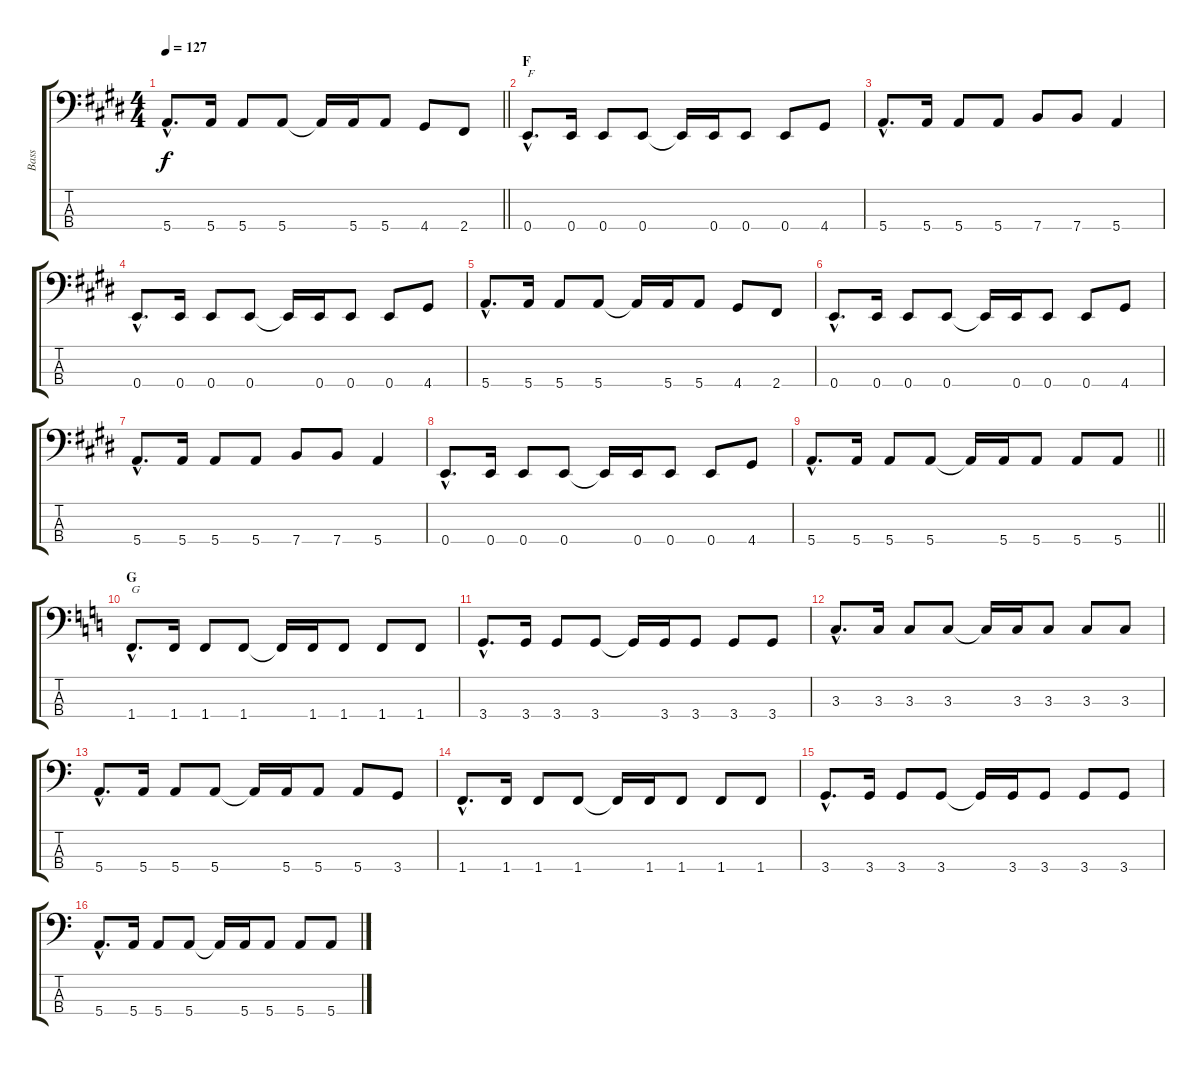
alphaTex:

\track ("Bass" "Bass") {instrument electricbasspick}
\staff {score tabs}
\tuning (G2 D2 A1 E1) {hide}
\ts (4 4)
\tempo 127
\clef f4
\barLineRight lightlight
\ks e
5.4{hac}.8{d dy f} 5.4.16 5.4.8 5.4.8 5.4{t}.16 5.4.16 5.4.8 4.4.8 2.4.8 |
\section ("" "F")
0.4{hac}.8{d txt "F"} 0.4.16 0.4.8 0.4.8 0.4{t}.16 0.4.16 0.4.8 0.4.8 4.4.8 |
5.4{hac}.8{d} 5.4.16 5.4.8 5.4.8 7.4.8 7.4.8 5.4.4 |
0.4{hac}.8{d} 0.4.16 0.4.8 0.4.8 0.4{t}.16 0.4.16 0.4.8 0.4.8 4.4.8 |
5.4{hac}.8{d} 5.4.16 5.4.8 5.4.8 5.4{t}.16 5.4.16 5.4.8 4.4.8 2.4.8 |
0.4{hac}.8{d} 0.4.16 0.4.8 0.4.8 0.4{t}.16 0.4.16 0.4.8 0.4.8 4.4.8 |
5.4{hac}.8{d} 5.4.16 5.4.8 5.4.8 7.4.8 7.4.8 5.4.4 |
0.4{hac}.8{d} 0.4.16 0.4.8 0.4.8 0.4{t}.16 0.4.16 0.4.8 0.4.8 4.4.8 |
\barLineRight lightlight
5.4{hac}.8{d} 5.4.16 5.4.8 5.4.8 5.4{t}.16 5.4.16 5.4.8 5.4.8 5.4.8 |
\section ("" "G")
\ks c
1.4{hac}.8{d txt "G"} 1.4.16 1.4.8 1.4.8 1.4{t}.16 1.4.16 1.4.8 1.4.8 1.4.8 |
3.4{hac}.8{d} 3.4.16 3.4.8 3.4.8 3.4{t}.16 3.4.16 3.4.8 3.4.8 3.4.8 |
3.3{hac}.8{d} 3.3.16 3.3.8 3.3.8 3.3{t}.16 3.3.16 3.3.8 3.3.8 3.3.8 |
5.4{hac}.8{d} 5.4.16 5.4.8 5.4.8 5.4{t}.16 5.4.16 5.4.8 5.4.8 3.4.8 |
1.4{hac}.8{d} 1.4.16 1.4.8 1.4.8 1.4{t}.16 1.4.16 1.4.8 1.4.8 1.4.8 |
3.4{hac}.8{d} 3.4.16 3.4.8 3.4.8 3.4{t}.16 3.4.16 3.4.8 3.4.8 3.4.8 |
5.4{hac}.8{d} 5.4.16 5.4.8 5.4.8 5.4{t}.16 5.4.16 5.4.8 5.4.8 5.4.8
